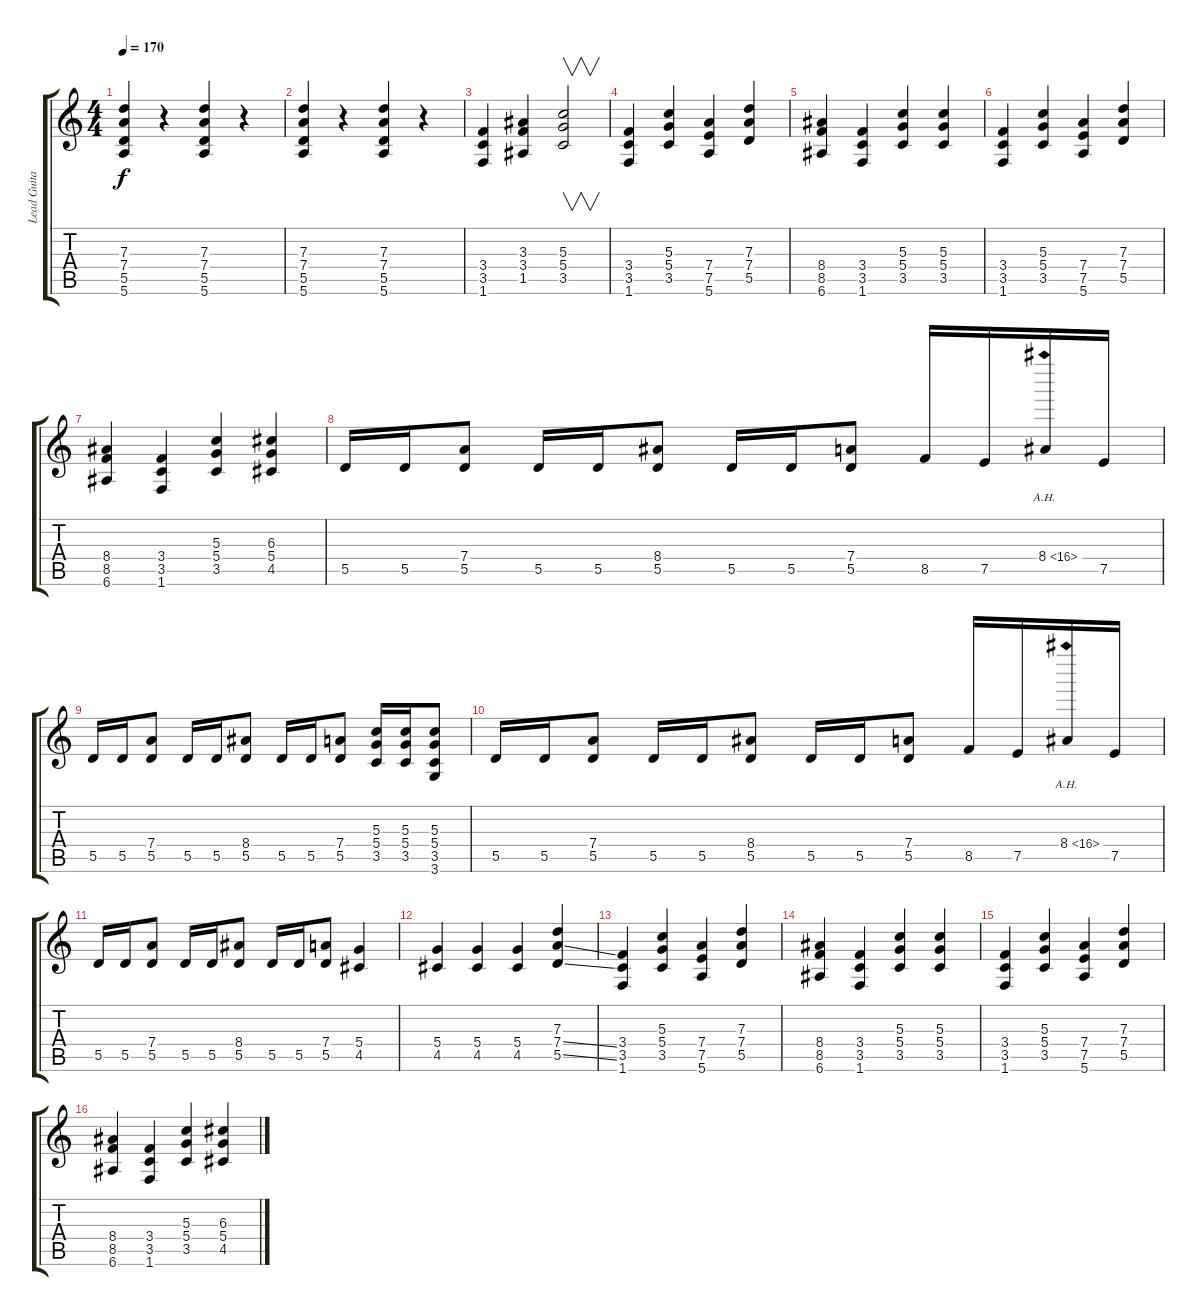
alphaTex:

\track ("Lead Guitar" "Lead Guita") {instrument distortionguitar}
\staff {score tabs}
\tuning (E4 B3 G3 D3 A2 E2) {hide}
\ts (4 4)
\tempo 170
\clef g2
\ks c
(7.3 7.4 5.5 5.6).4{dy f} r.4 (7.3 7.4 5.5 5.6).4 r.4 |
(7.3 7.4 5.5 5.6).4 r.4 (7.3 7.4 5.5 5.6).4 r.4 |
(3.4 3.5 1.6).4 (3.3 3.4 1.5).4 (5.3 5.4 3.5).2{v} |
(3.4 3.5 1.6).4 (5.3 5.4 3.5).4 (7.4 7.5 5.6).4 (7.3 7.4 5.5).4 |
(8.4 8.5 6.6).4 (3.4 3.5 1.6).4 (5.3 5.4 3.5).4 (5.3 5.4 3.5).4 |
(3.4 3.5 1.6).4 (5.3 5.4 3.5).4 (7.4 7.5 5.6).4 (7.3 7.4 5.5).4 |
(8.4 8.5 6.6).4 (3.4 3.5 1.6).4 (5.3 5.4 3.5).4 (6.3 5.4 4.5).4 |
5.5.16 5.5.16 (7.4 5.5).8 5.5.16 5.5.16 (8.4 5.5).8 5.5.16 5.5.16 (7.4 5.5).8 8.5.16 7.5.16 8.4{ah 8}.16 7.5.16 |
5.5.16 5.5.16 (7.4 5.5).8 5.5.16 5.5.16 (8.4 5.5).8 5.5.16 5.5.16 (7.4 5.5).8 (5.3 5.4 3.5).16 (5.3 5.4 3.5).16 (5.3 5.4 3.5 3.6).8 |
5.5.16 5.5.16 (7.4 5.5).8 5.5.16 5.5.16 (8.4 5.5).8 5.5.16 5.5.16 (7.4 5.5).8 8.5.16 7.5.16 8.4{ah 8}.16 7.5.16 |
5.5.16 5.5.16 (7.4 5.5).8 5.5.16 5.5.16 (8.4 5.5).8 5.5.16 5.5.16 (7.4 5.5).8 (5.4 4.5).4 |
(5.4 4.5).4 (5.4 4.5).4 (5.4 4.5).4 (7.3 7.4{ss} 5.5{ss}).4 |
(3.4 3.5 1.6).4 (5.3 5.4 3.5).4 (7.4 7.5 5.6).4 (7.3 7.4 5.5).4 |
(8.4 8.5 6.6).4 (3.4 3.5 1.6).4 (5.3 5.4 3.5).4 (5.3 5.4 3.5).4 |
(3.4 3.5 1.6).4 (5.3 5.4 3.5).4 (7.4 7.5 5.6).4 (7.3 7.4 5.5).4 |
(8.4 8.5 6.6).4 (3.4 3.5 1.6).4 (5.3 5.4 3.5).4 (6.3 5.4 4.5).4
